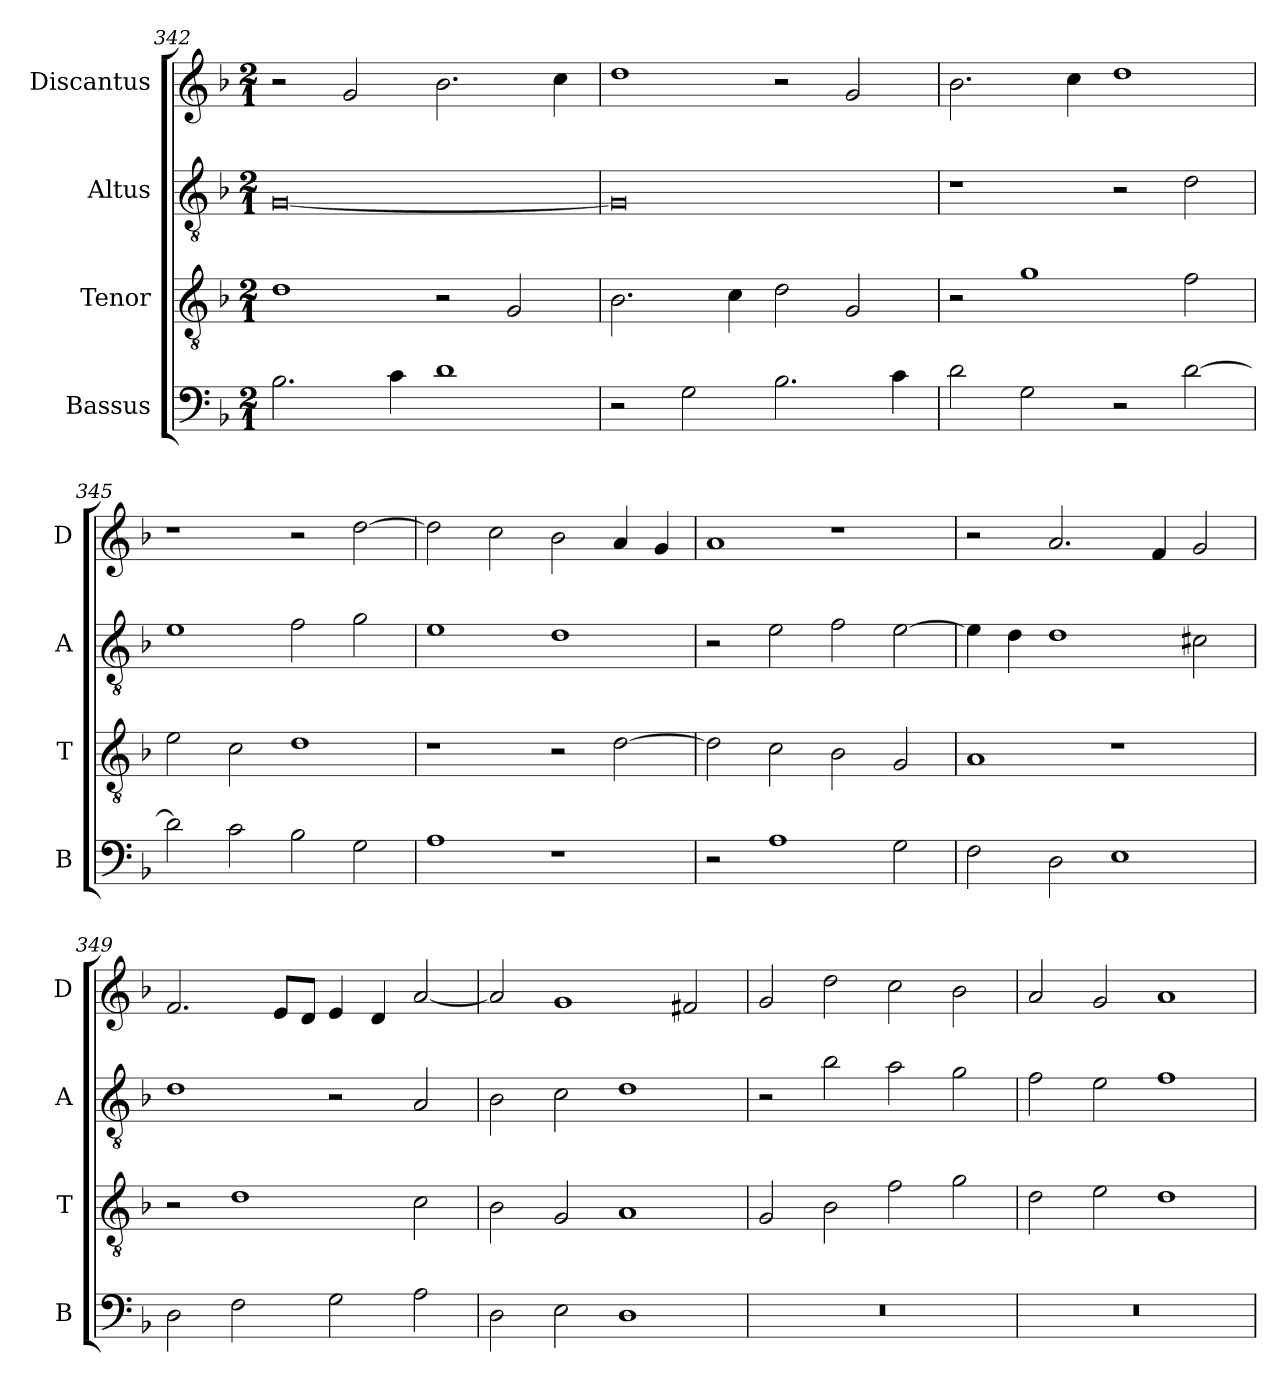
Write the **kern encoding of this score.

**kern	**kern	**kern	**kern
*part4	*part3	*part2	*part1
*staff4	*staff3	*staff2	*staff1
*I"Bassus	*I"Tenor	*I"Altus	*I"Discantus
*I'B	*I'T	*I'A	*I'D
*clefF4	*clefGv2	*clefGv2	*clefG2
*k[b-]	*k[b-]	*k[b-]	*k[b-]
*M2/1	*M2/1	*M2/1	*M2/1
=342	=342	=342	=342
2.B-\	1d	[0G	2r
.	.	.	2g/
4c\	.	.	.
1d	2r	.	2.b-\
.	2G/	.	.
.	.	.	4cc\
=343	=343	=343	=343
2r	2.B-\	0G]	1dd
2G\	.	.	.
.	4c\	.	.
2.B-\	2d\	.	2r
.	2G/	.	2g/
4c\	.	.	.
=344	=344	=344	=344
2d\	2r	1r	2.b-\
2G\	1g	.	.
.	.	.	4cc\
2r	.	2r	1dd
[2d\	2f\	2d\	.
=345	=345	=345	=345
2d\]	2e\	1e	1r
2c\	2c\	.	.
2B-\	1d	2f\	2r
2G\	.	2g\	[2dd\
=346	=346	=346	=346
1A	1r	1e	2dd\]
.	.	.	2cc\
1r	2r	1d	2b-\
.	[2d\	.	4a/
.	.	.	4g/
=347	=347	=347	=347
2r	2d\]	2r	1a
1A	2c\	2e\	.
.	2B-\	2f\	1r
2G\	2G/	[2e\	.
=348	=348	=348	=348
2F\	1A	4e\]	2r
.	.	4d\	.
2D\	.	1d	2.a/
1E	1r	.	.
.	.	.	4f/
.	.	2c#X\	2g/
=349	=349	=349	=349
2D\	2r	1d	2.f/
2F\	1d	.	.
.	.	.	8e/L
.	.	.	8d/J
2G\	.	2r	4e/
.	.	.	4d/
2A\	2c\	2A/	[2a/
=350	=350	=350	=350
2D\	2B-\	2B-\	2a/]
2E\	2G/	2c\	1g
1D	1A	1d	.
.	.	.	2f#X/
=351	=351	=351	=351
0r	2G/	2r	2g/
.	2B-\	2b-\	2dd\
.	2f\	2a\	2cc\
.	2g\	2g\	2b-\
=352	=352	=352	=352
0r	2d\	2f\	2a/
.	2e\	2e\	2g/
.	1d	1f	1a
=	=	=	=
*-	*-	*-	*-
